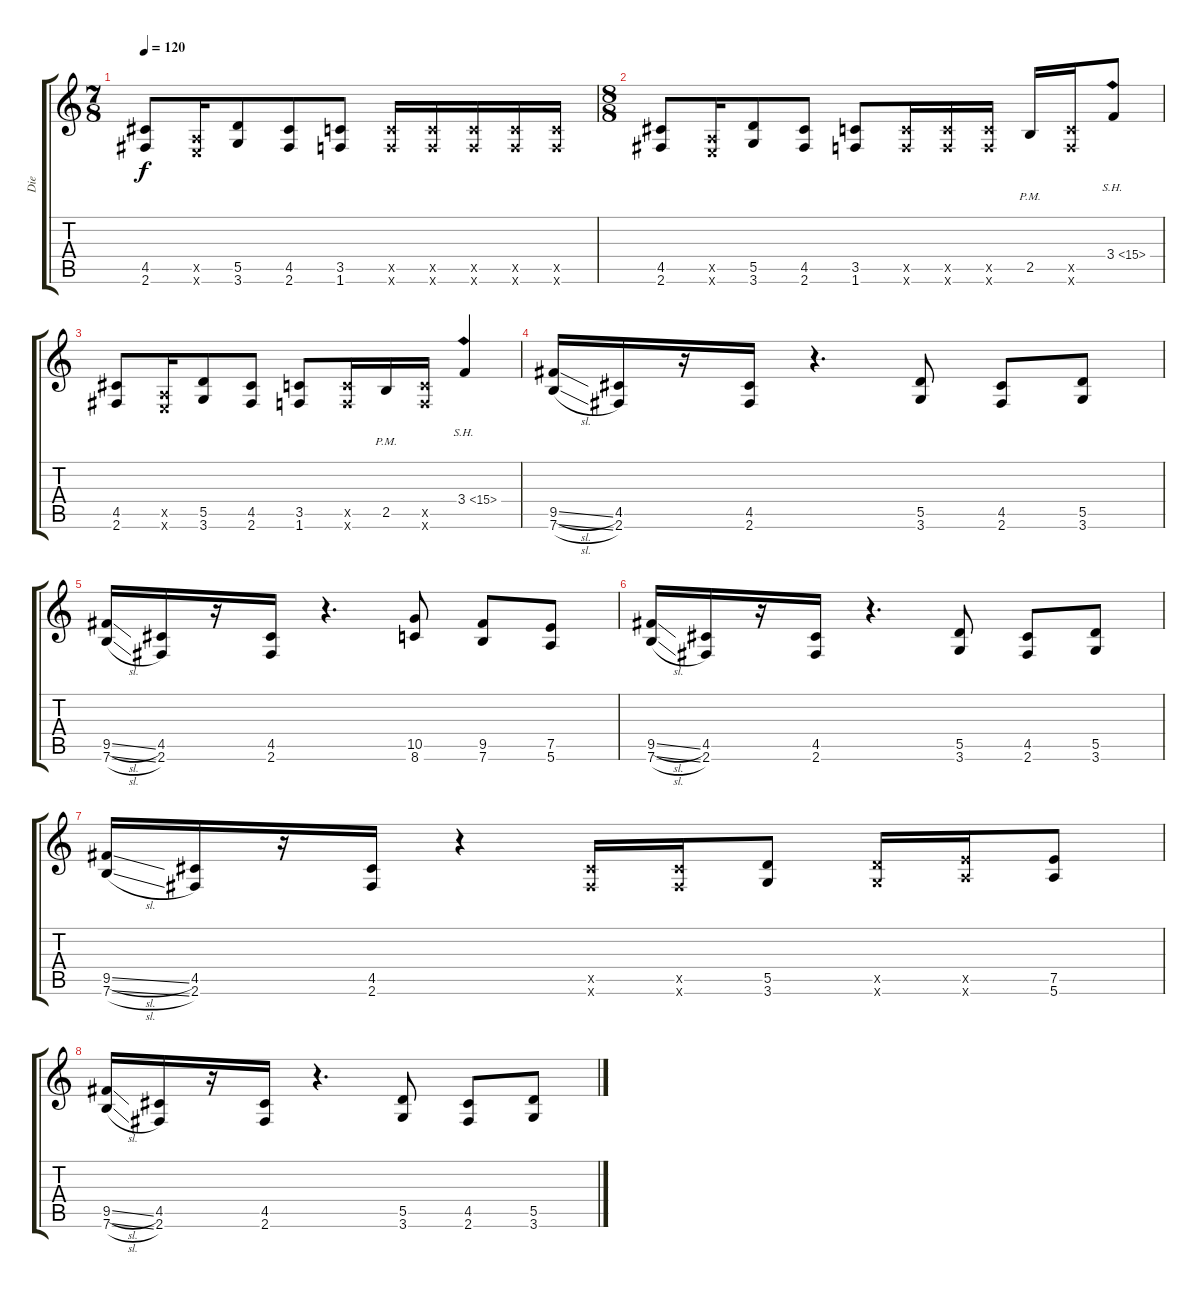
\track ("Die" "Die") {instrument distortionguitar}
\staff {score tabs}
\tuning (E4 B3 G3 D3 A2 E2) {hide}
\ts (7 8)
\tempo 120
\clef g2
\ks c
(4.5 2.6).8{dy f} (0.5{x} 0.6{x}).16 (5.5 3.6).8 (4.5 2.6).8 (3.5 1.6).8 (3.5{x} 1.6{x}).16 (3.5{x} 1.6{x}).16 (3.5{x} 1.6{x}).16 (3.5{x} 1.6{x}).16 (3.5{x} 1.6{x}).16 |
\ts (8 8)
(4.5 2.6).8 (0.5{x} 0.6{x}).16 (5.5 3.6).8 (4.5 2.6).8 (3.5 1.6).8 (3.5{x} 1.6{x}).16 (3.5{x} 1.6{x}).16 (3.5{x} 1.6{x}).16 2.5{pm}.16 (3.5{x} 1.6{x}).16 3.4{sh 12}.8 |
(4.5 2.6).8 (0.5{x} 0.6{x}).16 (5.5 3.6).8 (4.5 2.6).8 (3.5 1.6).8 (3.5{x} 1.6{x}).16 2.5{pm}.16 (3.5{x} 1.6{x}).16 3.4{sh 12}.4 |
(9.5{sl} 7.6{sl}).16 (4.5 2.6).16 r.16 (4.5 2.6).16 r.4{d} (5.5 3.6).8 (4.5 2.6).8 (5.5 3.6).8 |
(9.5{sl} 7.6{sl}).16 (4.5 2.6).16 r.16 (4.5 2.6).16 r.4{d} (10.5 8.6).8 (9.5 7.6).8 (7.5 5.6).8 |
(9.5{sl} 7.6{sl}).16 (4.5 2.6).16 r.16 (4.5 2.6).16 r.4{d} (5.5 3.6).8 (4.5 2.6).8 (5.5 3.6).8 |
(9.5{sl} 7.6{sl}).16 (4.5 2.6).16 r.16 (4.5 2.6).16 r.4 (4.5{x} 2.6{x}).16 (4.5{x} 2.6{x}).16 (5.5 3.6).8 (5.5{x} 3.6{x}).16 (7.5{x} 5.6{x}).16 (7.5 5.6).8 |
(9.5{sl} 7.6{sl}).16 (4.5 2.6).16 r.16 (4.5 2.6).16 r.4{d} (5.5 3.6).8 (4.5 2.6).8 (5.5 3.6).8
